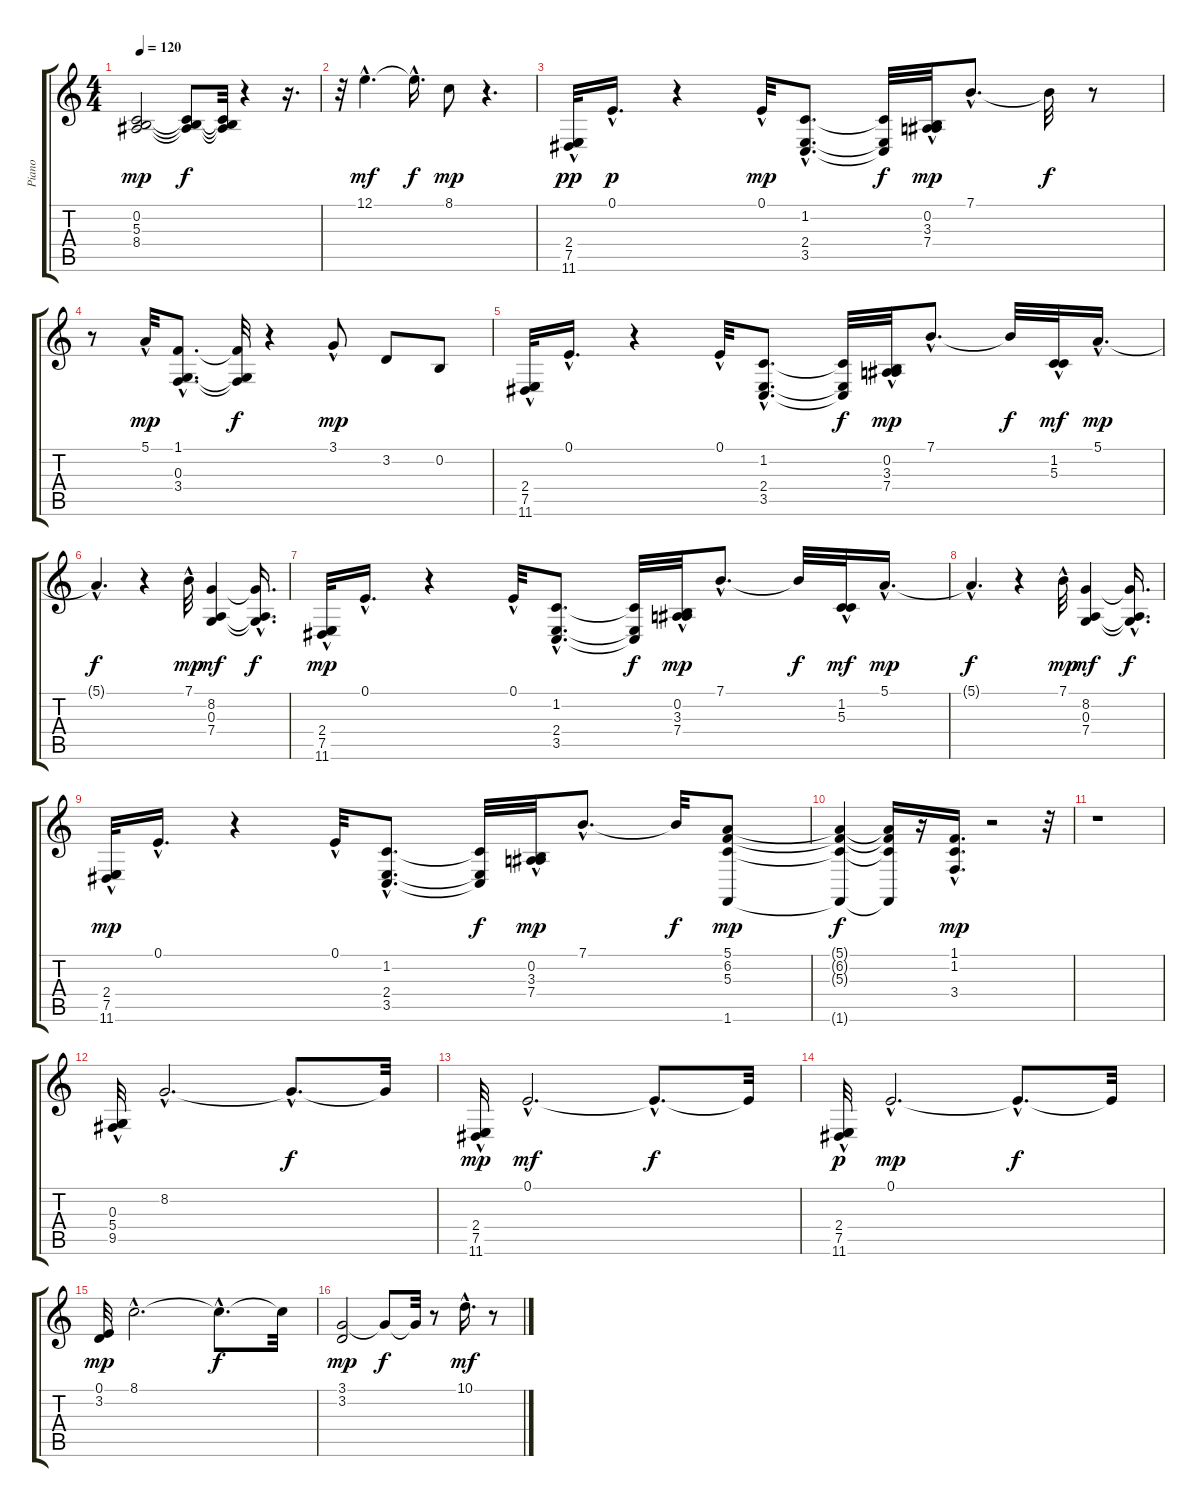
\track ("Piano   " "Piano   ") {instrument electricpiano1}
\staff {score tabs}
\tuning (E4 B3 G3 D3 A2 E2) {hide}
\ts (4 4)
\tempo 120
\clef g2
\ks c
(0.2 5.3 8.4).2{dy mp} (0.2{t} 5.3{t} 8.4{t}).8{dy f} (0.2{t} 5.3{t} 8.4{t}).32 r.4 r.16{d} |
r.32 12.1{hac}.4{d dy mf} 12.1{hac t}.16{d dy f} 8.1.8{dy mp} r.4{d} |
(2.4{hac} 7.5{hac} 11.6{hac}).32{dy pp} 0.1{hac}.16{d dy p} r.4 0.1{hac}.32{dy mp} (1.2{hac} 2.4{hac} 3.5{hac}).8{d} (1.2{t} 2.4{t} 3.5{t}).32{dy f} (0.2{hac} 3.3{hac} 7.4{hac}).32{dy mp} 7.1{hac}.8{d} 7.1{t}.32{dy f} r.8 |
r.8 5.1{hac}.32{dy mp} (1.1{hac} 0.3{hac} 3.4{hac}).8{d} (1.1{t} 0.3{t} 3.4{t}).32{dy f} r.4 3.1{hac}.8{dy mp} 3.2.8 0.2.8 |
(2.4{hac} 7.5{hac} 11.6{hac}).32 0.1{hac}.16{d} r.4 0.1{hac}.32 (1.2{hac} 2.4{hac} 3.5{hac}).8{d} (1.2{t} 2.4{t} 3.5{t}).32{dy f} (0.2{hac} 3.3{hac} 7.4{hac}).32{dy mp} 7.1{hac}.8{d} 7.1{t}.32{dy f} (1.2{hac} 5.3{hac}).32{dy mf} 5.1{hac}.16{d dy mp} |
5.1{hac t}.4{d dy f} r.4 7.1{hac}.32{dy mp} (8.2 0.3 7.4).4{dy mf} (8.2{hac t} 0.3{hac t} 7.4{hac t}).16{d dy f} |
(2.4{hac} 7.5{hac} 11.6{hac}).32{dy mp} 0.1{hac}.16{d} r.4 0.1{hac}.32 (1.2{hac} 2.4{hac} 3.5{hac}).8{d} (1.2{t} 2.4{t} 3.5{t}).32{dy f} (0.2{hac} 3.3{hac} 7.4{hac}).32{dy mp} 7.1{hac}.8{d} 7.1{t}.32{dy f} (1.2{hac} 5.3{hac}).32{dy mf} 5.1{hac}.16{d dy mp} |
5.1{hac t}.4{d dy f} r.4 7.1{hac}.32{dy mp} (8.2 0.3 7.4).4{dy mf} (8.2{hac t} 0.3{hac t} 7.4{hac t}).16{d dy f} |
(2.4{hac} 7.5{hac} 11.6{hac}).32{dy mp} 0.1{hac}.16{d} r.4 0.1{hac}.32 (1.2{hac} 2.4{hac} 3.5{hac}).8{d} (1.2{t} 2.4{t} 3.5{t}).32{dy f} (0.2{hac} 3.3{hac} 7.4{hac}).32{dy mp} 7.1{hac}.8{d} 7.1{t}.32{dy f} (5.1 6.2 5.3 1.6).8{dy mp} |
(5.1{t} 6.2{t} 5.3{t} 1.6{t}).4{dy f} (5.1{t} 6.2{t} 5.3{t} 1.6{t}).16 r.16 (1.1 1.2{hac} 3.4{hac}).16{d dy mp} r.2 r.32 |
r.1 |
(0.3{hac} 5.4{hac} 9.5{hac}).32 8.2{hac}.2{d} 8.2{hac t}.8{d dy f} 8.2{t}.32 |
(2.4{hac} 7.5{hac} 11.6{hac}).32{dy mp} 0.1{hac}.2{d dy mf} 0.1{hac t}.8{d dy f} 0.1{t}.32 |
(2.4{hac} 7.5{hac} 11.6{hac}).32{dy p} 0.1{hac}.2{d dy mp} 0.1{hac t}.8{d dy f} 0.1{t}.32 |
(0.1 3.2).32{dy mp} 8.1{hac}.2{d} 8.1{hac t}.8{d dy f} 8.1{t}.32 |
(3.1 3.2).2{dy mp} 3.1{t}.8{dy f} 3.1{t}.32 r.8 10.1{hac}.16{d dy mf} r.8
